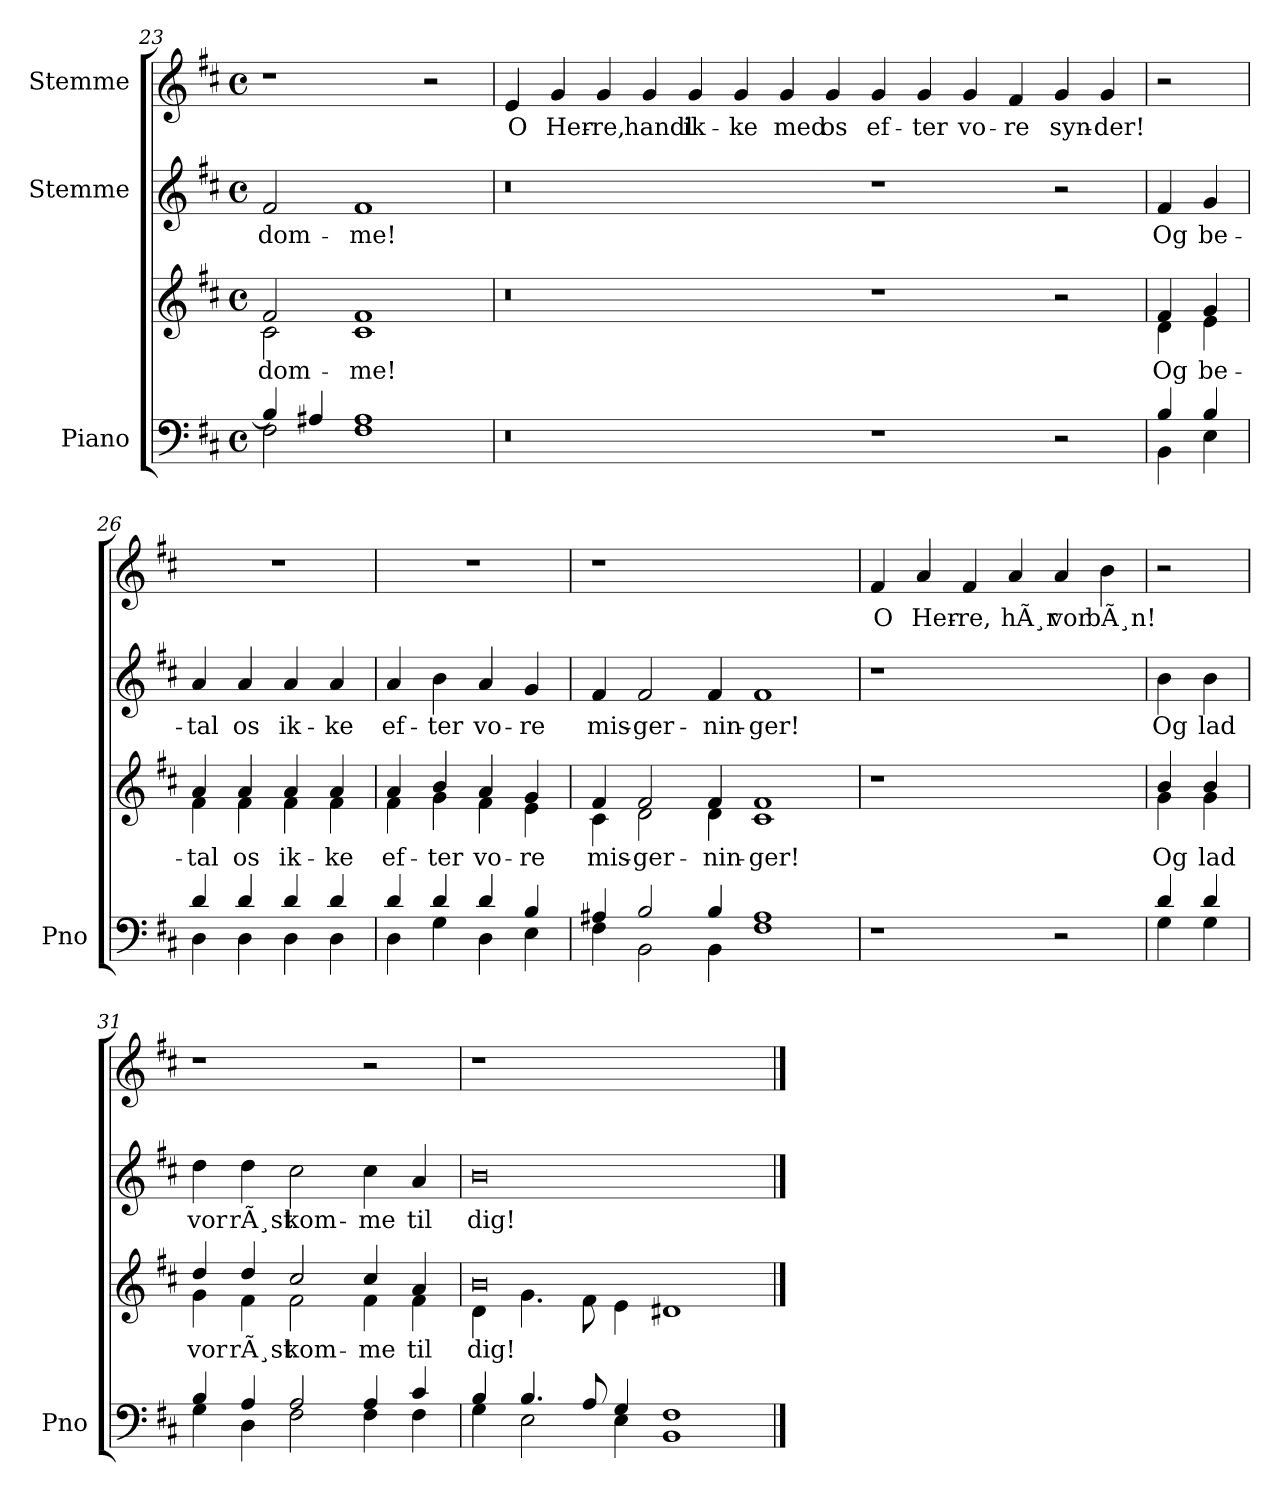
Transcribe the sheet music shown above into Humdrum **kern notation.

**kern	**kern	**text	**kern	**text	**kern	**text
*part3	*part3	*part3	*part2	*part2	*part1	*part1
*staff4	*staff3	*staff3	*staff2	*staff2	*staff1	*staff1
*I"Piano	*	*	*I"Stemme	*	*I"Stemme	*
*I'Pno	*	*	*	*	*	*
*clefF4	*clefG2	*	*clefG2	*	*clefG2	*
*k[f#c#]	*k[f#c#]	*	*k[f#c#]	*	*k[f#c#]	*
*M4/4	*M4/4	*	*M4/4	*	*M4/4	*
*met(c)	*met(c)	*	*met(c)	*	*met(c)	*
=23	=23	=23	=23	=23	=23	=23
*^	*	*	*	*	*	*
!	!	!	!LO:LY:b	!	!LO:LY:b	!	!
*	*	*^	*	*	*	*	*
4B/]	2F#\	2f#/	2c#\	dom-	2f#/	dom-	1r	.
4A#X/	.	.	.	.	.	.	.	.
!	!	!	!	!LO:LY:b	!	!LO:LY:b	!	!
1A#	1F#	1f#	1c#	-me!	1f#	-me!	.	.
.	.	.	.	.	.	.	2r	.
*v	*v	*	*	*	*	*	*	*
*	*v	*v	*	*	*	*	*
!!LO:PB:g=z
=24	=24	=24	=24	=24	=24	=24
!	!	!	!	!	!	!LO:LY:b
0r	0r	.	0r	.	4e/	O
!	!	!	!	!	!	!LO:LY:b
.	.	.	.	.	4g/	Her-
!	!	!	!	!	!	!LO:LY:b
.	.	.	.	.	4g/	-re,
!	!	!	!	!	!	!LO:LY:b
.	.	.	.	.	4g/	handl
!	!	!	!	!	!	!LO:LY:b
.	.	.	.	.	4g/	ik-
!	!	!	!	!	!	!LO:LY:b
.	.	.	.	.	4g/	-ke
!	!	!	!	!	!	!LO:LY:b
.	.	.	.	.	4g/	med
!	!	!	!	!	!	!LO:LY:b
.	.	.	.	.	4g/	os
!	!	!	!	!	!	!LO:LY:b
1r	1r	.	1r	.	4g/	ef-
!	!	!	!	!	!	!LO:LY:b
.	.	.	.	.	4g/	-ter
!	!	!	!	!	!	!LO:LY:b
.	.	.	.	.	4g/	vo-
!	!	!	!	!	!	!LO:LY:b
.	.	.	.	.	4f#/	-re
!	!	!	!	!	!	!LO:LY:b
2r	2r	.	2r	.	4g/	syn-
!	!	!	!	!	!	!LO:LY:b
.	.	.	.	.	4g/	-der!
!!LO:LB:g=z
=25	=25	=25	=25	=25	=25	=25
*^	*	*	*	*	*	*
!	!	!	!LO:LY:b	!	!LO:LY:b	!	!
*	*	*^	*	*	*	*	*
4B/	4BB\	4f#/	4d\	Og	4f#/	Og	2r	.
!	!	!	!	!LO:LY:b	!	!LO:LY:b	!	!
4B/	4E\	4g/	4e\	be-	4g/	be-	.	.
=26	=26	=26	=26	=26	=26	=26	=26	=26
!	!	!	!	!LO:LY:b	!	!LO:LY:b	!	!
4d/	4D\	4a/	4f#\	-tal	4a/	-tal	1r	.
!	!	!	!	!LO:LY:b	!	!LO:LY:b	!	!
4d/	4D\	4a/	4f#\	os	4a/	os	.	.
!	!	!	!	!LO:LY:b	!	!LO:LY:b	!	!
4d/	4D\	4a/	4f#\	ik-	4a/	ik-	.	.
!	!	!	!	!LO:LY:b	!	!LO:LY:b	!	!
4d/	4D\	4a/	4f#\	-ke	4a/	-ke	.	.
=27	=27	=27	=27	=27	=27	=27	=27	=27
!	!	!	!	!LO:LY:b	!	!LO:LY:b	!	!
4d/	4D\	4a/	4f#\	ef-	4a/	ef-	1r	.
!	!	!	!	!LO:LY:b	!	!LO:LY:b	!	!
4d/	4G\	4b/	4g\	-ter	4b\	-ter	.	.
!	!	!	!	!LO:LY:b	!	!LO:LY:b	!	!
4d/	4D\	4a/	4f#\	vo-	4a/	vo-	.	.
!	!	!	!	!LO:LY:b	!	!LO:LY:b	!	!
4B/	4E\	4g/	4e\	-re	4g/	-re	.	.
=28	=28	=28	=28	=28	=28	=28	=28	=28
!	!	!	!	!LO:LY:b	!	!LO:LY:b	!	!
4A#X/	4F#\	4f#/	4c#\	mis-	4f#/	mis-	1r	.
!	!	!	!	!LO:LY:b	!	!LO:LY:b	!	!
2B/	2BB\	2f#/	2d\	-ger-	2f#/	-ger-	.	.
!	!	!	!	!LO:LY:b	!	!LO:LY:b	!	!
4B/	4BB\	4f#/	4d\	-nin-	4f#/	-nin-	.	.
!	!	!	!	!LO:LY:b	!	!LO:LY:b	!	!
1A#	1F#	1f#	1c#	-ger!	1f#	-ger!	1ryy	.
!!LO:LB:g=z
=29	=29	=29	=29	=29	=29	=29	=29	=29
!	!	!	!	!	!	!	!	!LO:LY:b
*v	*v	*	*	*	*	*	*	*
*	*v	*v	*	*	*	*	*
1r	1r	.	1r	.	4f#/	O
!	!	!	!	!	!	!LO:LY:b
.	.	.	.	.	4a/	Her-
!	!	!	!	!	!	!LO:LY:b
.	.	.	.	.	4f#/	-re,
!	!	!	!	!	!	!LO:LY:b
.	.	.	.	.	4a/	hÃ¸r
!	!	!	!	!	!	!LO:LY:b
2r	2ryy	.	2ryy	.	4a/	vor
!	!	!	!	!	!	!LO:LY:b
.	.	.	.	.	4b\	bÃ¸n!
!!LO:PB:g=z
=30	=30	=30	=30	=30	=30	=30
*^	*	*	*	*	*	*
!	!	!	!LO:LY:b	!	!LO:LY:b	!	!
*	*	*^	*	*	*	*	*
4d/	4G\	4b/	4g\	Og	4b\	Og	2r	.
!	!	!	!	!LO:LY:b	!	!LO:LY:b	!	!
4d/	4G\	4b/	4g\	lad	4b\	lad	.	.
=31	=31	=31	=31	=31	=31	=31	=31	=31
!	!	!	!	!LO:LY:b	!	!LO:LY:b	!	!
4B/	4G\	4dd/	4g\	vor	4dd\	vor	1r	.
!	!	!	!	!LO:LY:b	!	!LO:LY:b	!	!
4A/	4D\	4dd/	4f#\	rÃ¸st	4dd\	rÃ¸st	.	.
!	!	!	!	!LO:LY:b	!	!LO:LY:b	!	!
2A/	2F#\	2cc#/	2f#\	kom-	2cc#\	kom-	.	.
!	!	!	!	!LO:LY:b	!	!LO:LY:b	!	!
4A/	4F#\	4cc#/	4f#\	-me	4cc#\	-me	2r	.
!	!	!	!	!LO:LY:b	!	!LO:LY:b	!	!
4c#/	4F#\	4a/	4f#\	til	4a/	til	.	.
=32	=32	=32	=32	=32	=32	=32	=32	=32
!	!	!	!	!LO:LY:b	!	!LO:LY:b	!	!
4B/	4G\	0b	4d\	dig!	0b	dig!	1r	.
4.B/	2E\	.	4.g\	.	.	.	.	.
8A/	.	.	8f#\	.	.	.	.	.
4G/	4E\	.	4e\	.	.	.	.	.
1F#	1BB	.	1d#X	.	.	.	1ryy	.
*v	*v	*	*	*	*	*	*	*
*	*v	*v	*	*	*	*	*
==	==	==	==	==	==	==
*-	*-	*-	*-	*-	*-	*-
